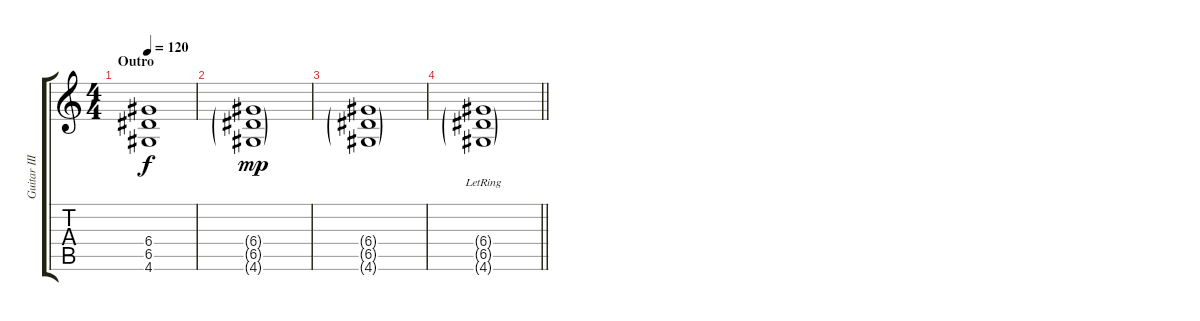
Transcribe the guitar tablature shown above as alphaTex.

\track ("Guitar III" "Guitar III") {instrument acousticguitarsteel}
\staff {score tabs}
\tuning (E4 B3 G3 D3 A2 E2) {hide}
\ts (4 4)
\section ("" "Outro")
\tempo 120
\clef g2
\ks c
(6.4 6.5 4.6).1{dy f} |
(6.4{g} 6.5{g} 4.6{g}).1{dy mp} |
(6.4{g} 6.5{g} 4.6{g}).1 |
\barLineRight lightlight
(6.4{g lr} 6.5{g} 4.6{g}).1
